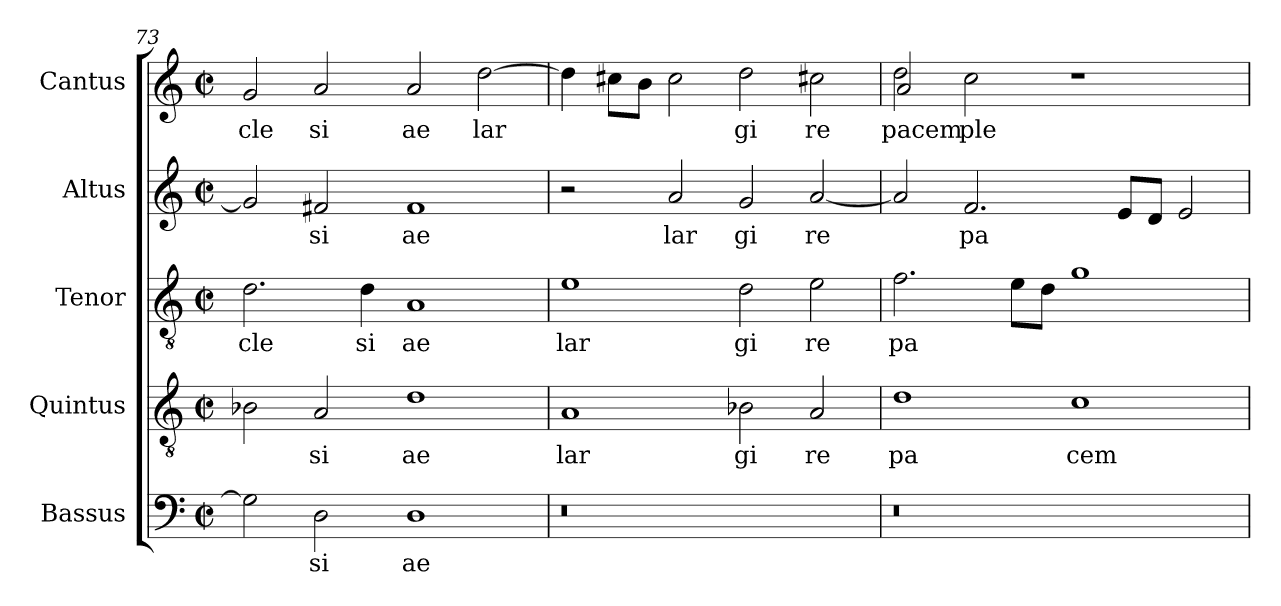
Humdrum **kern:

**kern	**text	**kern	**text	**kern	**text	**kern	**text	**kern	**text
*part5	*part5	*part4	*part4	*part3	*part3	*part2	*part2	*part1	*part1
*staff5	*staff5	*staff4	*staff4	*staff3	*staff3	*staff2	*staff2	*staff1	*staff1
*I"Bassus	*	*I"Quintus	*	*I"Tenor	*	*I"Altus	*	*I"Cantus	*
*clefF4	*	*clefGv2	*	*clefGv2	*	*clefG2	*	*clefG2	*
*k[]	*	*k[]	*	*k[]	*	*k[]	*	*k[]	*
*C:	*	*C:	*	*C:	*	*C:	*	*C:	*
*M2/2	*	*M2/2	*	*M2/2	*	*M2/2	*	*M2/2	*
*met(c|)	*	*met(c|)	*	*met(c|)	*	*met(c|)	*	*met(c|)	*
=73	=73	=73	=73	=73	=73	=73	=73	=73	=73
!	!LO:LY:b:cj	!	!LO:LY:b:cj	!	!LO:LY:b	!	!LO:LY:b:cj	!	!LO:LY:b:cj
2G\]	.	2B-X\	.	2.d\	cle	2g/]	.	2g/	cle
!	!LO:LY:b:cj	!	!LO:LY:b:cj	!	!	!	!LO:LY:b:cj	!	!LO:LY:b:cj
2D\	si	2A/	si	.	.	2f#X/	si	2a/	si
!	!	!	!	!	!LO:LY:b	!	!	!	!
.	.	.	.	4d\	si	.	.	.	.
!	!LO:LY:b:cj	!	!LO:LY:b:cj	!	!LO:LY:b	!	!LO:LY:b:cj	!	!LO:LY:b:cj
1D	ae	1d	ae	1A	ae	1f#	ae	2a/	ae
!	!	!	!	!	!	!	!	!	!LO:LY:b:cj
.	.	.	.	.	.	.	.	[>2dd\	lar
=74	=74	=74	=74	=74	=74	=74	=74	=74	=74
!	!	!	!LO:LY:b:cj	!	!LO:LY:b	!	!	!	!LO:LY:b:cj
0r	.	1A	lar	1e	lar	2r	.	4dd\]	.
!	!	!	!	!	!	!	!	!	!LO:LY:b:cj
.	.	.	.	.	.	.	.	8cc#\L	.
!	!	!	!	!	!	!	!	!	!LO:LY:b:cj
.	.	.	.	.	.	.	.	8b\J	.
!	!	!	!	!	!	!	!LO:LY:b:cj	!	!LO:LY:b:cj
.	.	.	.	.	.	2a/	lar	2cc#\	.
!	!	!	!LO:LY:b:cj	!	!LO:LY:b	!	!LO:LY:b:cj	!	!LO:LY:b:cj
.	.	2B-X\	gi	2d\	gi	2g/	gi	2dd\	gi
!	!	!	!LO:LY:b:cj	!	!LO:LY:b	!	!LO:LY:b:cj	!	!LO:LY:b:cj
.	.	2A/	re	2e\	re	[<2a/	re	2cc#X\	re
=75	=75	=75	=75	=75	=75	=75	=75	=75	=75
!	!	!	!LO:LY:b:cj	!	!LO:LY:b	!	!LO:LY:b:cj	!	!LO:LY:b:cj
*	*	*	*	*	*	*	*	*^	*
0r	.	1d	pa	2.f\	pa	2a/]	.	2dd\	2a/	pacem
!	!	!	!	!	!	!	!LO:LY:b:cj	!	!	!LO:LY:b:cj
.	.	.	.	.	.	2.f/	pa	2cc\	1.ryy	ple
!	!	!	!	!	!LO:LY:b	!	!	!	!	!
.	.	.	.	8e\L	.	.	.	.	.	.
!	!	!	!	!	!LO:LY:b	!	!	!	!	!
.	.	.	.	8d\J	.	.	.	.	.	.
!	!	!	!LO:LY:b:cj	!	!LO:LY:b	!	!	!	!	!
.	.	1c	cem	1g	.	.	.	1r	.	.
!	!	!	!	!	!	!	!LO:LY:b:cj	!	!	!
.	.	.	.	.	.	8e/L	.	.	.	.
!	!	!	!	!	!	!	!LO:LY:b:cj	!	!	!
.	.	.	.	.	.	8d/J	.	.	.	.
!	!	!	!	!	!	!	!LO:LY:b:cj	!	!	!
.	.	.	.	.	.	2e/	.	.	.	.
*	*	*	*	*	*	*	*	*v	*v	*
=	=	=	=	=	=	=	=	=	=
*-	*-	*-	*-	*-	*-	*-	*-	*-	*-
